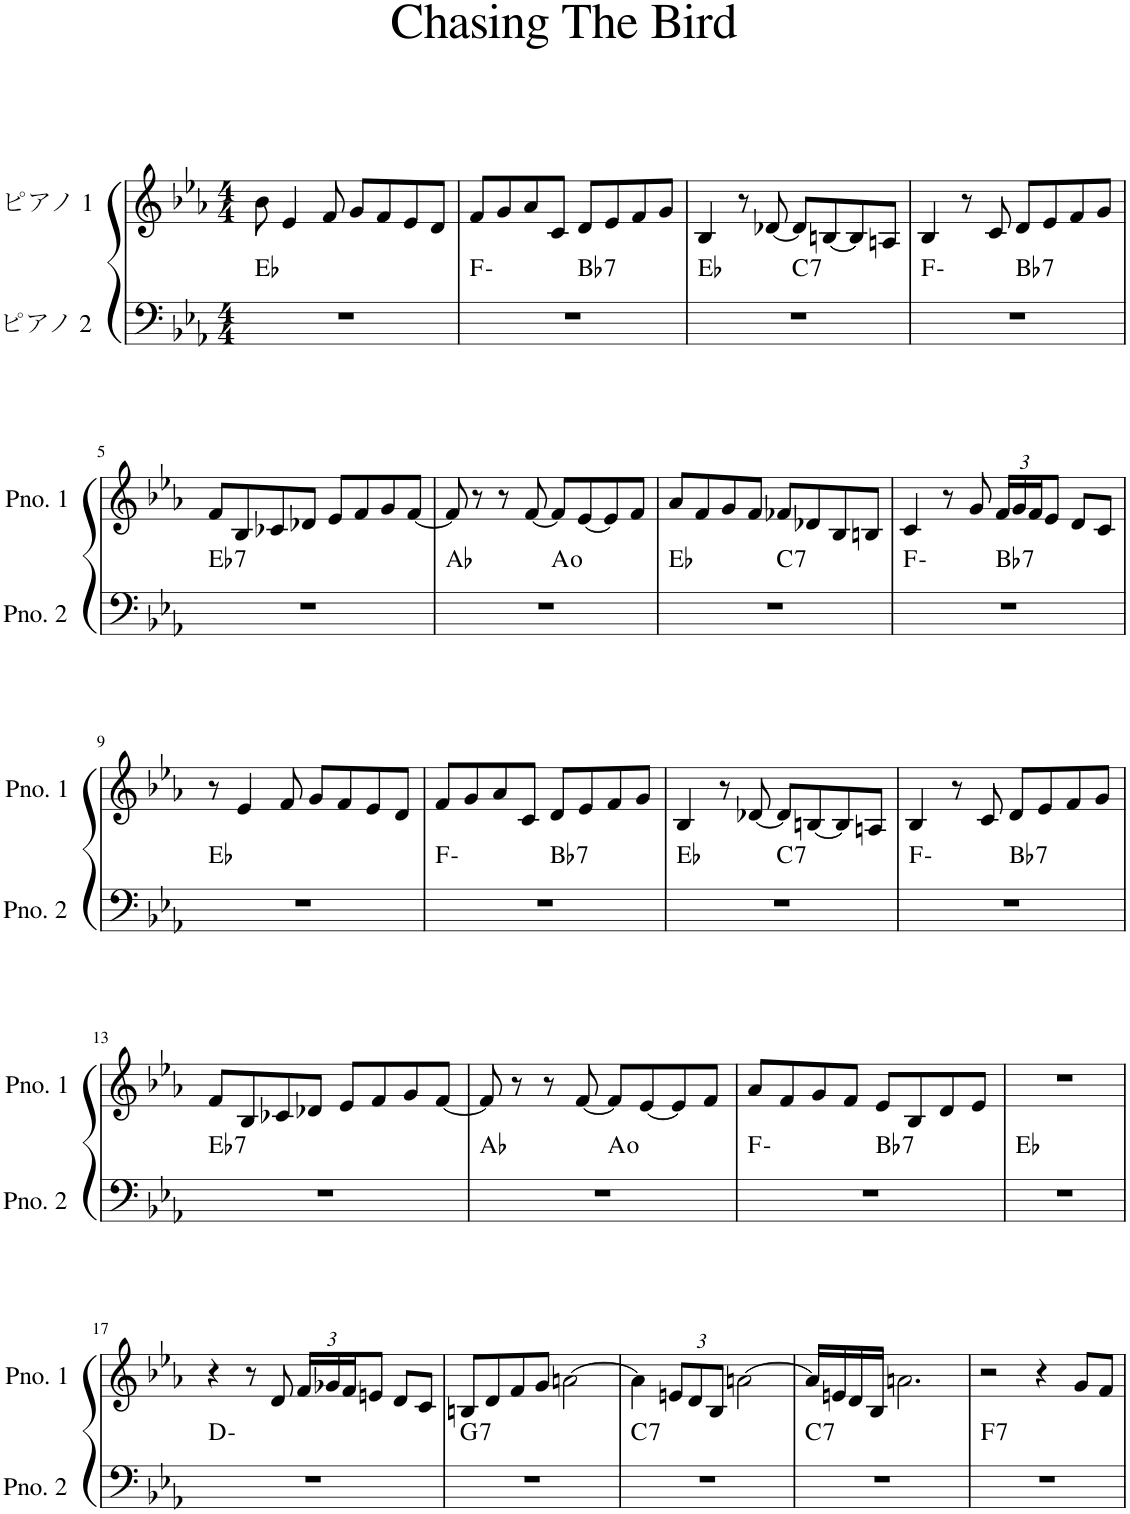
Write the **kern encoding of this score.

**kern	**harte	**kern
*part2	*part2	*part1
*staff2	*	*staff1
*I"ピアノ 2	*	*I"ピアノ 1
*clefF4	*	*clefG2
*k[b-e-a-]	*	*k[b-e-a-]
*M4/4	*	*M4/4
=1	=1	=1
1r	Eb:maj	8b-\
.	.	4e-/
.	.	8f/
.	.	8g/L
.	.	8f/
.	.	8e-/
.	.	8d/J
=2	=2	=2
*^	*	*
1r	2ryy	F:min	8f/L
.	.	.	8g/
.	.	.	8a-/
.	.	.	8c/J
!	!	!LO:H:kt=7	!
.	2ryy	Bb:7	8d/L
.	.	.	8e-/
.	.	.	8f/
.	.	.	8g/J
=3	=3	=3	=3
1r	2ryy	Eb:maj	4B-/
.	.	.	8r
.	.	.	[8d-X/
!	!	!LO:H:kt=7	!
.	2ryy	C:7	8d-/L]
.	.	.	[8Bn/
.	.	.	8B/]
.	.	.	8An/J
=4	=4	=4	=4
1r	2ryy	F:min	4B-/
.	.	.	8r
.	.	.	8c/
!	!	!LO:H:kt=7	!
.	2ryy	Bb:7	8d/L
.	.	.	8e-/
.	.	.	8f/
.	.	.	8g/J
!!LO:LB:g=z
=5	=5	=5	=5
!	!	!LO:H:kt=7	!
*v	*v	*	*
1r	Eb:7	8f/L
.	.	8B-/
.	.	8c-X/
.	.	8d-X/J
.	.	8e-/L
.	.	8f/
.	.	8g/
.	.	[8f/J
=6	=6	=6
*^	*	*
1r	2ryy	Ab:maj	8f/]
.	.	.	8r
.	.	.	8r
.	.	.	[8f/
.	2ryy	A:dim	8f/L]
.	.	.	[8e-/
.	.	.	8e-/]
.	.	.	8f/J
=7	=7	=7	=7
1r	2ryy	Eb:maj	8a-/L
.	.	.	8f/
.	.	.	8g/
.	.	.	8f/J
!	!	!LO:H:kt=7	!
.	2ryy	C:7	8f-X/L
.	.	.	8d-X/
.	.	.	8B-/
.	.	.	8Bn/J
=8	=8	=8	=8
1r	2ryy	F:min	4c/
.	.	.	8r
.	.	.	8g/
*	*	*	*Xbrackettup
!	!	!LO:H:kt=7	!
.	2ryy	Bb:7	24f/LL
.	.	.	24g/
.	.	.	24f/J
.	.	.	8e-/J
.	.	.	8d/L
.	.	.	8c/J
*v	*v	*	*
!!LO:LB:g=z
=9	=9	=9
1r	Eb:maj	8r
.	.	4e-/
.	.	8f/
.	.	8g/L
.	.	8f/
.	.	8e-/
.	.	8d/J
=10	=10	=10
*^	*	*
1r	2ryy	F:min	8f/L
.	.	.	8g/
.	.	.	8a-/
.	.	.	8c/J
!	!	!LO:H:kt=7	!
.	2ryy	Bb:7	8d/L
.	.	.	8e-/
.	.	.	8f/
.	.	.	8g/J
=11	=11	=11	=11
1r	2ryy	Eb:maj	4B-/
.	.	.	8r
.	.	.	[8d-X/
!	!	!LO:H:kt=7	!
.	2ryy	C:7	8d-/L]
.	.	.	[8Bn/
.	.	.	8B/]
.	.	.	8An/J
=12	=12	=12	=12
1r	2ryy	F:min	4B-/
.	.	.	8r
.	.	.	8c/
!	!	!LO:H:kt=7	!
.	2ryy	Bb:7	8d/L
.	.	.	8e-/
.	.	.	8f/
.	.	.	8g/J
!!LO:LB:g=z
=13	=13	=13	=13
!	!	!LO:H:kt=7	!
*v	*v	*	*
1r	Eb:7	8f/L
.	.	8B-/
.	.	8c-X/
.	.	8d-X/J
.	.	8e-/L
.	.	8f/
.	.	8g/
.	.	[8f/J
=14	=14	=14
*^	*	*
1r	2ryy	Ab:maj	8f/]
.	.	.	8r
.	.	.	8r
.	.	.	[8f/
.	2ryy	A:dim	8f/L]
.	.	.	[8e-/
.	.	.	8e-/]
.	.	.	8f/J
=15	=15	=15	=15
1r	2ryy	F:min	8a-/L
.	.	.	8f/
.	.	.	8g/
.	.	.	8f/J
!	!	!LO:H:kt=7	!
.	2ryy	Bb:7	8e-/L
.	.	.	8B-/
.	.	.	8d/
.	.	.	8e-/J
*v	*v	*	*
=16	=16	=16
1r	Eb:maj	1r
!!LO:LB:g=z
=17	=17	=17
1r	D:min	4r
.	.	8r
.	.	8d/
.	.	24f/LL
.	.	24g-X/
.	.	24f/J
.	.	8en/J
.	.	8d/L
.	.	8c/J
=18	=18	=18
!	!LO:H:kt=7	!
1r	G:7	8Bn/L
.	.	8d/
.	.	8f/
.	.	8g/J
.	.	[2an\
=19	=19	=19
!	!LO:H:kt=7	!
1r	C:7	4a\]
.	.	12en/L
.	.	12d/
.	.	12B-/J
.	.	[2an\
=20	=20	=20
!	!LO:H:kt=7	!
1r	C:7	16a/LL]
.	.	16en/
.	.	16d/
.	.	16B-/JJ
.	.	2.an\
=21	=21	=21
!	!LO:H:kt=7	!
1r	F:7	2r
.	.	4r
.	.	8g/L
.	.	8f/J
=	=	=
*-	*-	*-
